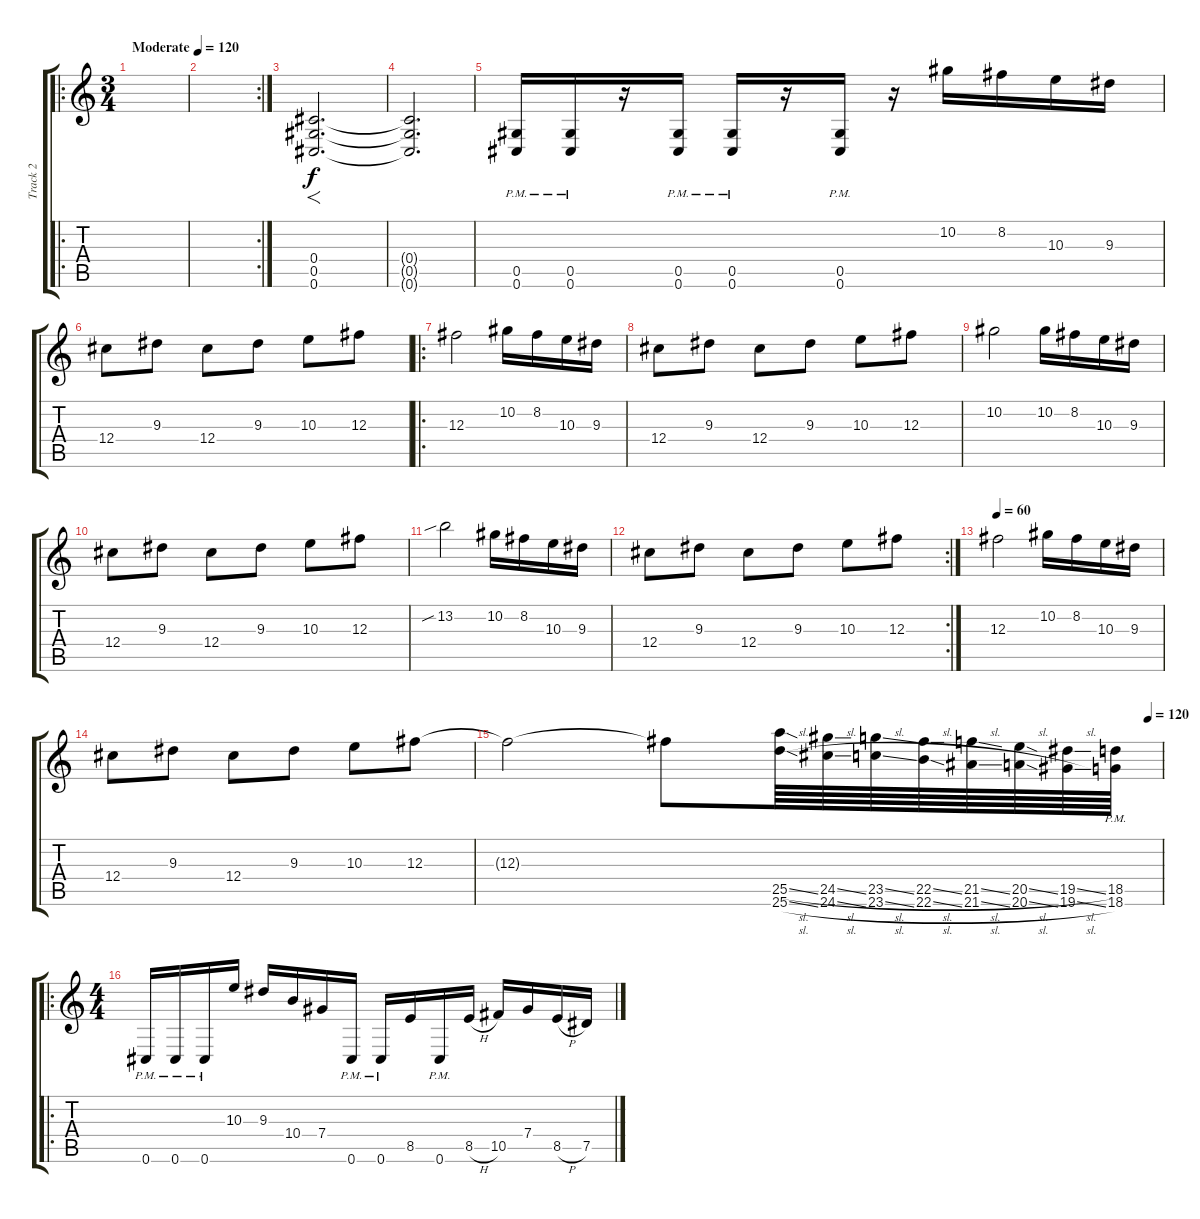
\track ("Track 2" "Track 2") {instrument distortionguitar}
\staff {score tabs}
\tuning (Eb4 Bb3 Gb3 Db3 Ab2 Db2) {hide}
\ro
\ts (3 4)
\tempo (120 "Moderate")
\clef g2
\ks c
|
\rc 2
|
(0.4 0.5 0.6).2{f d} |
(0.4{t} 0.5{t} 0.6{t}).2{d} |
(0.5{pm} 0.6{pm}).16 (0.5{pm} 0.6{pm}).16 r.16 (0.5{pm} 0.6{pm}).16 (0.5{pm} 0.6{pm}).16 r.16 (0.5{pm} 0.6{pm}).16 r.16 10.2.16 8.2.16 10.3.16 9.3.16 |
12.4.8 9.3.8 12.4.8 9.3.8 10.3.8 12.3.8 |
\ro
12.3.2 10.2.16 8.2.16 10.3.16 9.3.16 |
12.4.8 9.3.8 12.4.8 9.3.8 10.3.8 12.3.8 |
10.2.2 10.2.16 8.2.16 10.3.16 9.3.16 |
12.4.8 9.3.8 12.4.8 9.3.8 10.3.8 12.3.8 |
13.2{sib}.2 10.2.16 8.2.16 10.3.16 9.3.16 |
\rc 2
12.4.8 9.3.8 12.4.8 9.3.8 10.3.8 12.3.8 |
\tempo 60
12.3.2 10.2.16 8.2.16 10.3.16 9.3.16 |
12.4.8 9.3.8 12.4.8 9.3.8 10.3.8 12.3.8 |
\tempo (120 0.9791666666666666)
12.3{t}.2 12.3{t}.8 (25.5{sl} 25.6{sl}).64{volume 16} (24.5{sl} 24.6{sl}).64 (23.5{sl} 23.6{sl}).64 (22.5{sl} 22.6{sl}).64 (21.5{sl} 21.6{sl}).64 (20.5{sl} 20.6{sl}).64 (19.5{sl} 19.6{sl}).64 (18.5 18.6{pm}).64{instrument distortionguitar} |
\ro
\ts (4 4)
0.6{pm}.16 0.6{pm}.16 0.6{pm}.16 10.3.16 9.3.16 10.4.16 7.4.16 0.6{pm}.16 0.6{pm}.16 8.5.16 0.6{pm}.16 8.5{h}.16 10.5.16 7.4.16 8.5{h}.16 7.5.16
